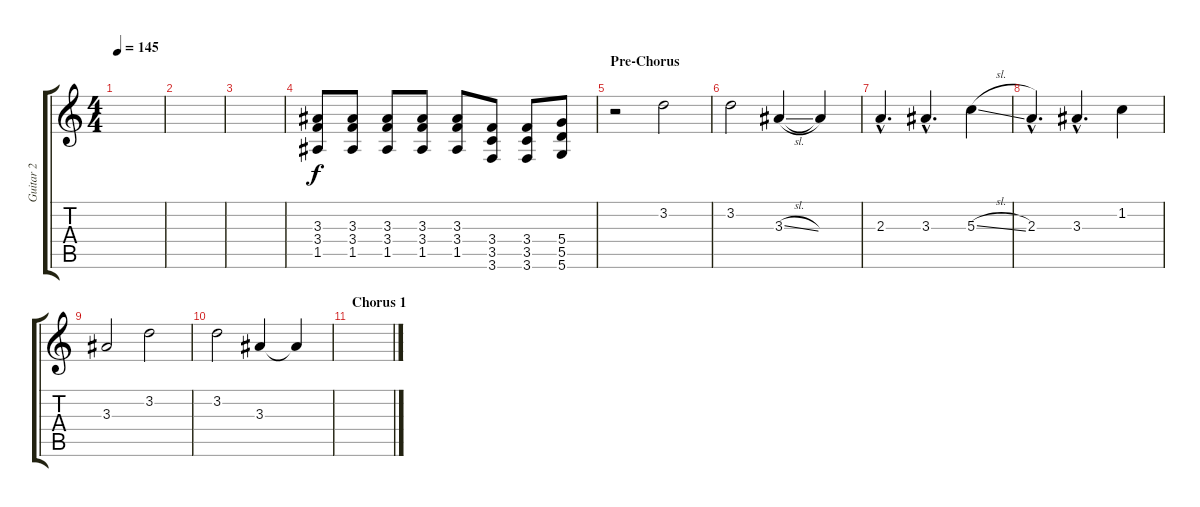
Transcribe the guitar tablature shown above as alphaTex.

\track ("Guitar 2" "Guitar 2") {instrument distortionguitar}
\staff {score tabs}
\tuning (E4 B3 G3 D3 A2 D2) {hide}
\ts (4 4)
\tempo 145
\clef g2
\ks c
|
|
|
(3.3 3.4 1.5).8 (3.3 3.4 1.5).8 (3.3 3.4 1.5).8 (3.3 3.4 1.5).8 (3.3 3.4 1.5).8 (3.4 3.5 3.6).8 (3.4 3.5 3.6).8 (5.4 5.5 5.6).8 |
\section ("" "Pre-Chorus")
r.2 3.2.2 |
3.2.2 3.3{sl}.4 3.3{t}.4 |
2.3{hac}.4{d} 3.3{hac}.4{d} 5.3{sl}.4 |
2.3{hac}.4{d} 3.3{hac}.4{d} 1.2.4 |
3.3.2 3.2.2 |
3.2.2 3.3.4 3.3{t}.4 |
\section ("" "Chorus 1")
